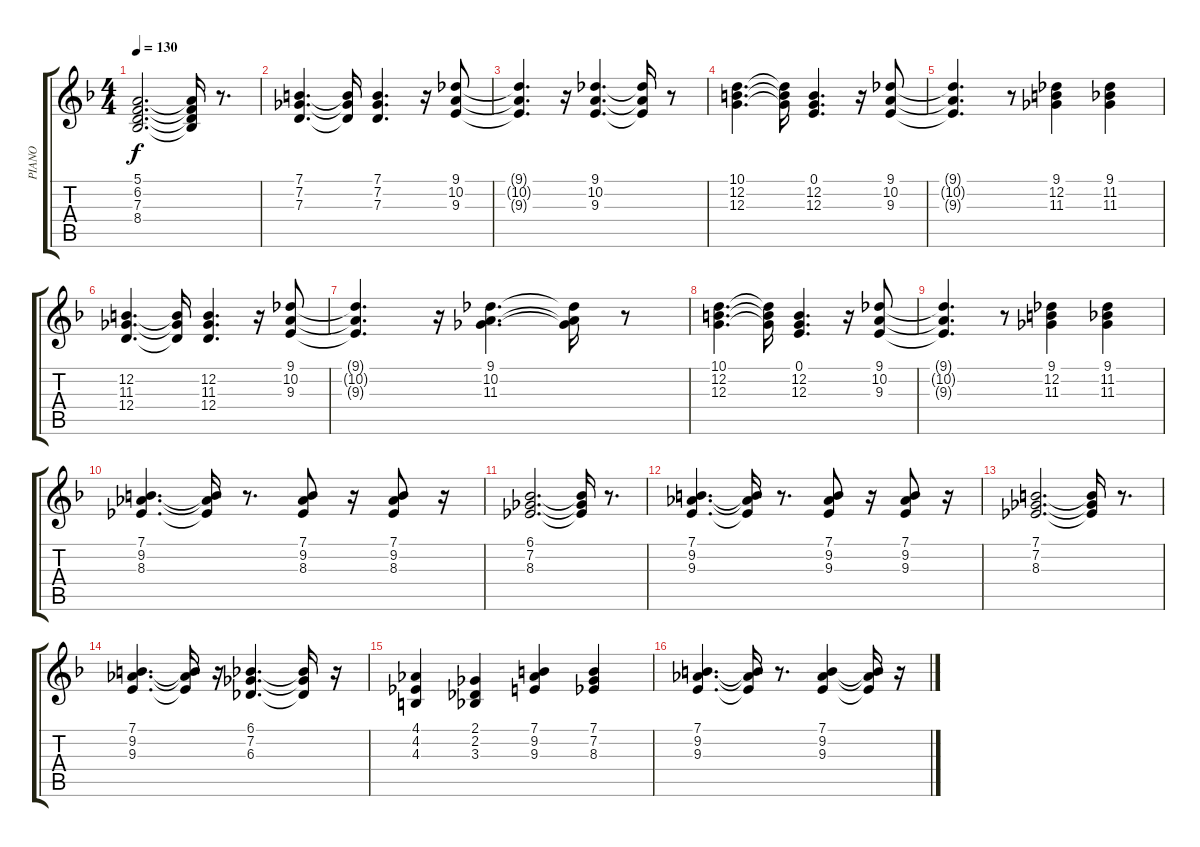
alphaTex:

\track ("PIANO" "PIANO") {instrument electricgrandpiano}
\staff {score tabs}
\tuning (E4 B3 G3 D3 A2 E2) {hide}
\ts (4 4)
\tempo 130
\clef g2
\ks dminor
(5.1 6.2 7.3 8.4).2{d dy f} (5.1{t} 6.2{t} 7.3{t} 8.4{t}).16 r.8{d} |
(7.1 7.2 7.3).4{d} (7.1{t} 7.2{t} 7.3{t}).16 (7.1 7.2 7.3).4{d} r.16 (9.1 10.2 9.3).8 |
(9.1{t} 10.2{t} 9.3{t}).4{d} r.16 (9.1 10.2 9.3).4{d} (9.1{t} 10.2{t} 9.3{t}).16 r.8 |
(10.1 12.2 12.3).4{d} (10.1{t} 12.2{t} 12.3{t}).16 (0.1 12.2 12.3).4{d} r.16 (9.1 10.2 9.3).8 |
(9.1{t} 10.2{t} 9.3{t}).4{d} r.8 (9.1 12.2 11.3).4 (9.1 11.2 11.3).4 |
(12.2 11.3 12.4).4{d} (12.2{t} 11.3{t} 12.4{t}).16 (12.2 11.3 12.4).4{d} r.16 (9.1 10.2 9.3).8 |
(9.1{t} 10.2{t} 9.3{t}).4{d} r.16 (9.1 10.2 11.3).4{d} (9.1{t} 10.2{t} 11.3{t}).16 r.8 |
(10.1 12.2 12.3).4{d} (10.1{t} 12.2{t} 12.3{t}).16 (0.1 12.2 12.3).4{d} r.16 (9.1 10.2 9.3).8 |
(9.1{t} 10.2{t} 9.3{t}).4{d} r.8 (9.1 12.2 11.3).4 (9.1 11.2 11.3).4 |
(7.1 9.2 8.3).4{d} (7.1{t} 9.2{t} 8.3{t}).16 r.8{d} (7.1 9.2 8.3).8 r.16 (7.1 9.2 8.3).8 r.16 |
(6.1 7.2 8.3).2{d} (6.1{t} 7.2{t} 8.3{t}).16 r.8{d} |
(7.1 9.2 9.3).4{d} (7.1{t} 9.2{t} 9.3{t}).16 r.8{d} (7.1 9.2 9.3).8 r.16 (7.1 9.2 9.3).8 r.16 |
(7.1 7.2 8.3).2{d} (7.1{t} 7.2{t} 8.3{t}).16 r.8{d} |
(7.1 9.2 9.3).4{d} (7.1{t} 9.2{t} 9.3{t}).16 r.16 (6.1 7.2 6.3).4{d} (6.1{t} 7.2{t} 6.3{t}).16 r.16 |
(4.1 4.2 4.3).4 (2.1 2.2 3.3).4 (7.1 9.2 9.3).4 (7.1 7.2 8.3).4 |
(7.1 9.2 9.3).4{d} (7.1{t} 9.2{t} 9.3{t}).16 r.8{d} (7.1 9.2 9.3).4 (7.1{t} 9.2{t} 9.3{t}).16 r.16
